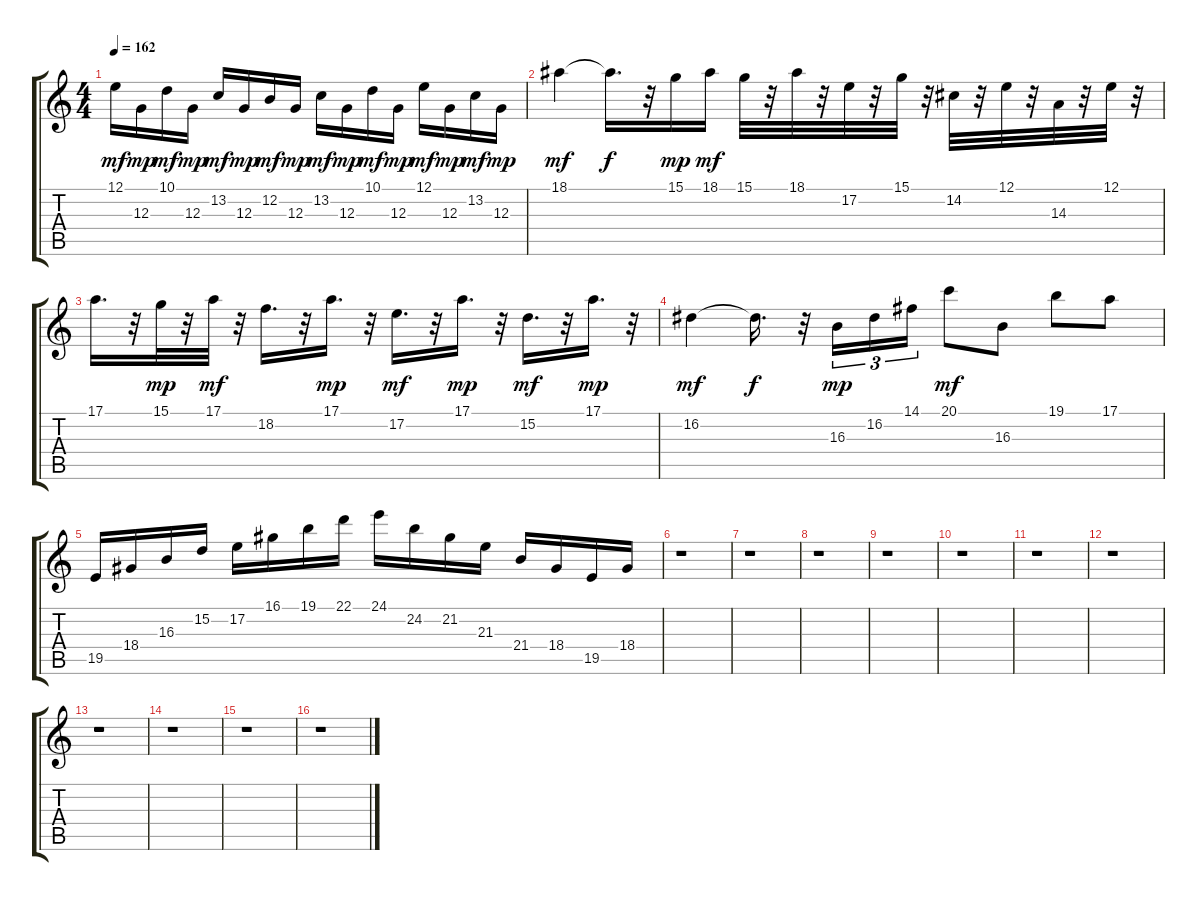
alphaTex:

\track "" {instrument cello}
\staff {score tabs}
\tuning (E4 B3 G3 D3 A2 E2) {hide}
\ts (4 4)
\tempo 162
\clef g2
\ks c
12.1.16{dy mf} 12.3.16{dy mp} 10.1.16{dy mf} 12.3.16{dy mp} 13.2.16{dy mf} 12.3.16{dy mp} 12.2.16{dy mf} 12.3.16{dy mp} 13.2.16{dy mf} 12.3.16{dy mp} 10.1.16{dy mf} 12.3.16{dy mp} 12.1.16{dy mf} 12.3.16{dy mp} 13.2.16{dy mf} 12.3.16{dy mp} |
18.1.4{dy mf} 18.1{t}.16{d dy f} r.32 15.1.16{dy mp} 18.1.16{dy mf} 15.1.32 r.32 18.1.32 r.32 17.2.32 r.32 15.1.32 r.32 14.2.32 r.32 12.1.32 r.32 14.3.32 r.32 12.1.32 r.32 |
17.1.16{d} r.32 15.1.32{dy mp} r.32 17.1.32{dy mf} r.32 18.2.16{d} r.32 17.1.16{d dy mp} r.32 17.2.16{d dy mf} r.32 17.1.16{d dy mp} r.32 15.2.16{d dy mf} r.32 17.1.16{d dy mp} r.32 |
16.2.4{dy mf} 16.2{t}.16{d dy f} r.32 16.3.16{tu (3 2) dy mp} 16.2.16{tu (3 2)} 14.1.16{tu (3 2)} 20.1.8{dy mf} 16.3.8 19.1.8 17.1.8 |
19.5.16 18.4.16 16.3.16 15.2.16 17.2.16 16.1.16 19.1.16 22.1.16 24.1.16 24.2.16 21.2.16 21.3.16 21.4.16 18.4.16 19.5.16 18.4.16 |
r.1 |
r.1 |
r.1 |
r.1 |
r.1 |
r.1 |
r.1 |
r.1 |
r.1 |
r.1 |
r.1
